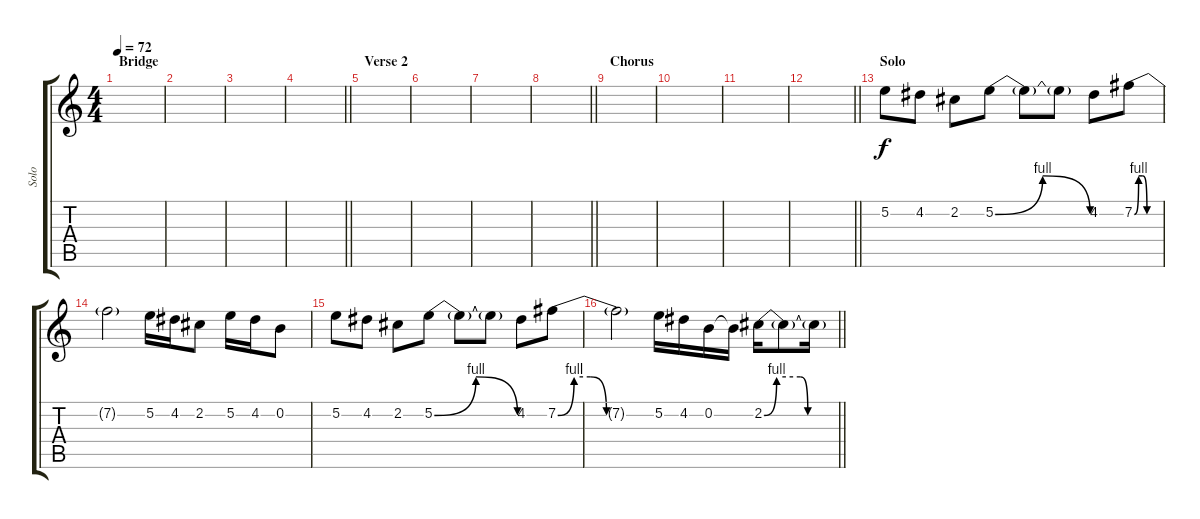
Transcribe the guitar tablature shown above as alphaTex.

\track ("Solo" "Solo") {instrument distortionguitar}
\staff {score tabs}
\tuning (E4 B3 G3 D3 A2 E2) {hide}
\ts (4 4)
\section ("" "Bridge")
\tempo 72
\clef g2
\ks c
|
|
|
\barLineRight lightlight
|
\section ("" "Verse 2")
|
|
|
\barLineRight lightlight
|
\section ("" "Chorus")
|
|
|
\barLineRight lightlight
|
\section ("" "Solo")
5.2.8 4.2.8 2.2.8 5.2{be (bendrelease 0 0 20 4 30 4 60 0)}.8 5.2{t}.8 5.2{t}.8 4.2.8 7.2{be (custom 0 0 10 4 20 4 30 0 60 0)}.8 |
7.2{t}.2 5.2.16 4.2.16 2.2.8 5.2.16 4.2.16 0.2.8 |
5.2.8 4.2.8 2.2.8 5.2{be (bendrelease 0 0 20 4 30 4 60 0)}.8 5.2{t}.8 5.2{t}.8 4.2.8 7.2{be (custom 0 0 10 4 20 4 30 0 60 0)}.8 |
\barLineRight lightlight
7.2{t}.2 5.2.16 4.2.16 0.2.16 0.2{t}.16 2.2{be (custom 0 0 10 4 29 4 35 0 60 0)}.16 2.2{t}.8 2.2{t}.16
